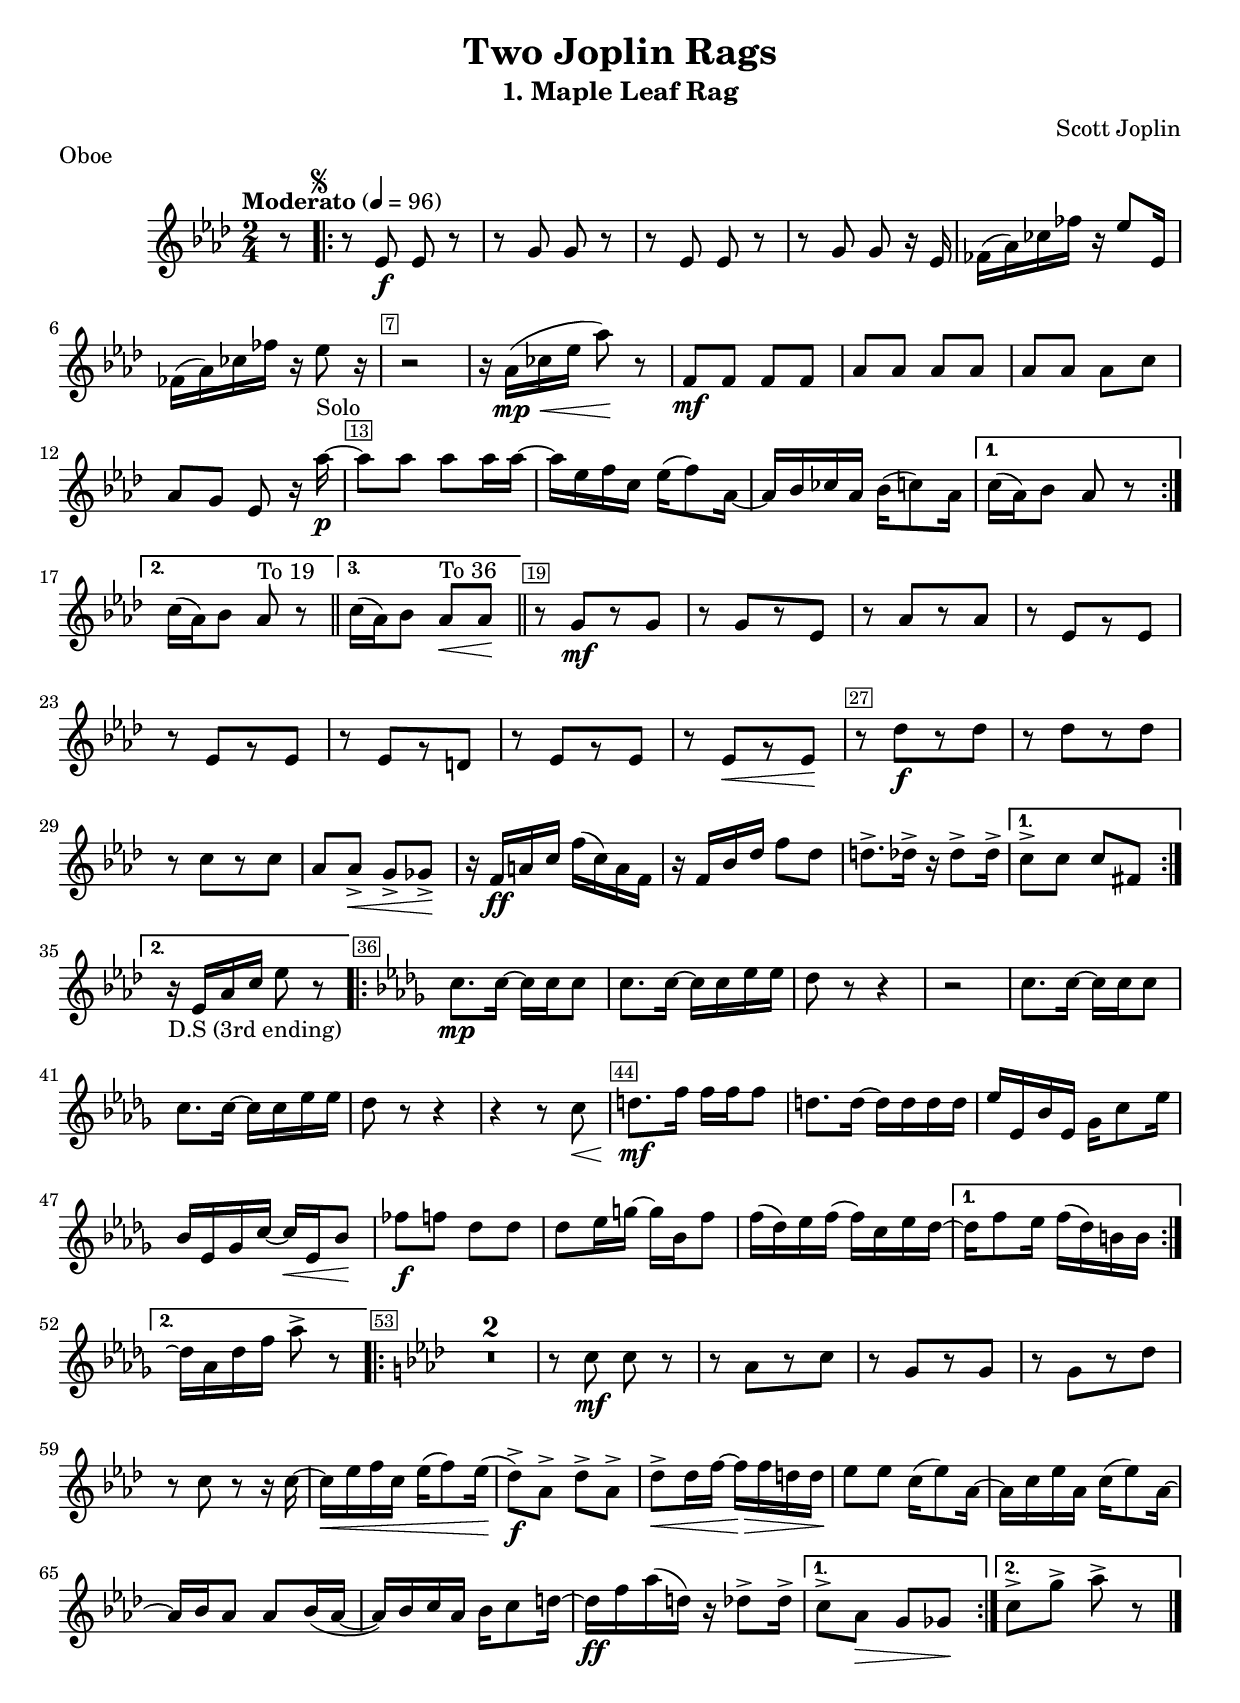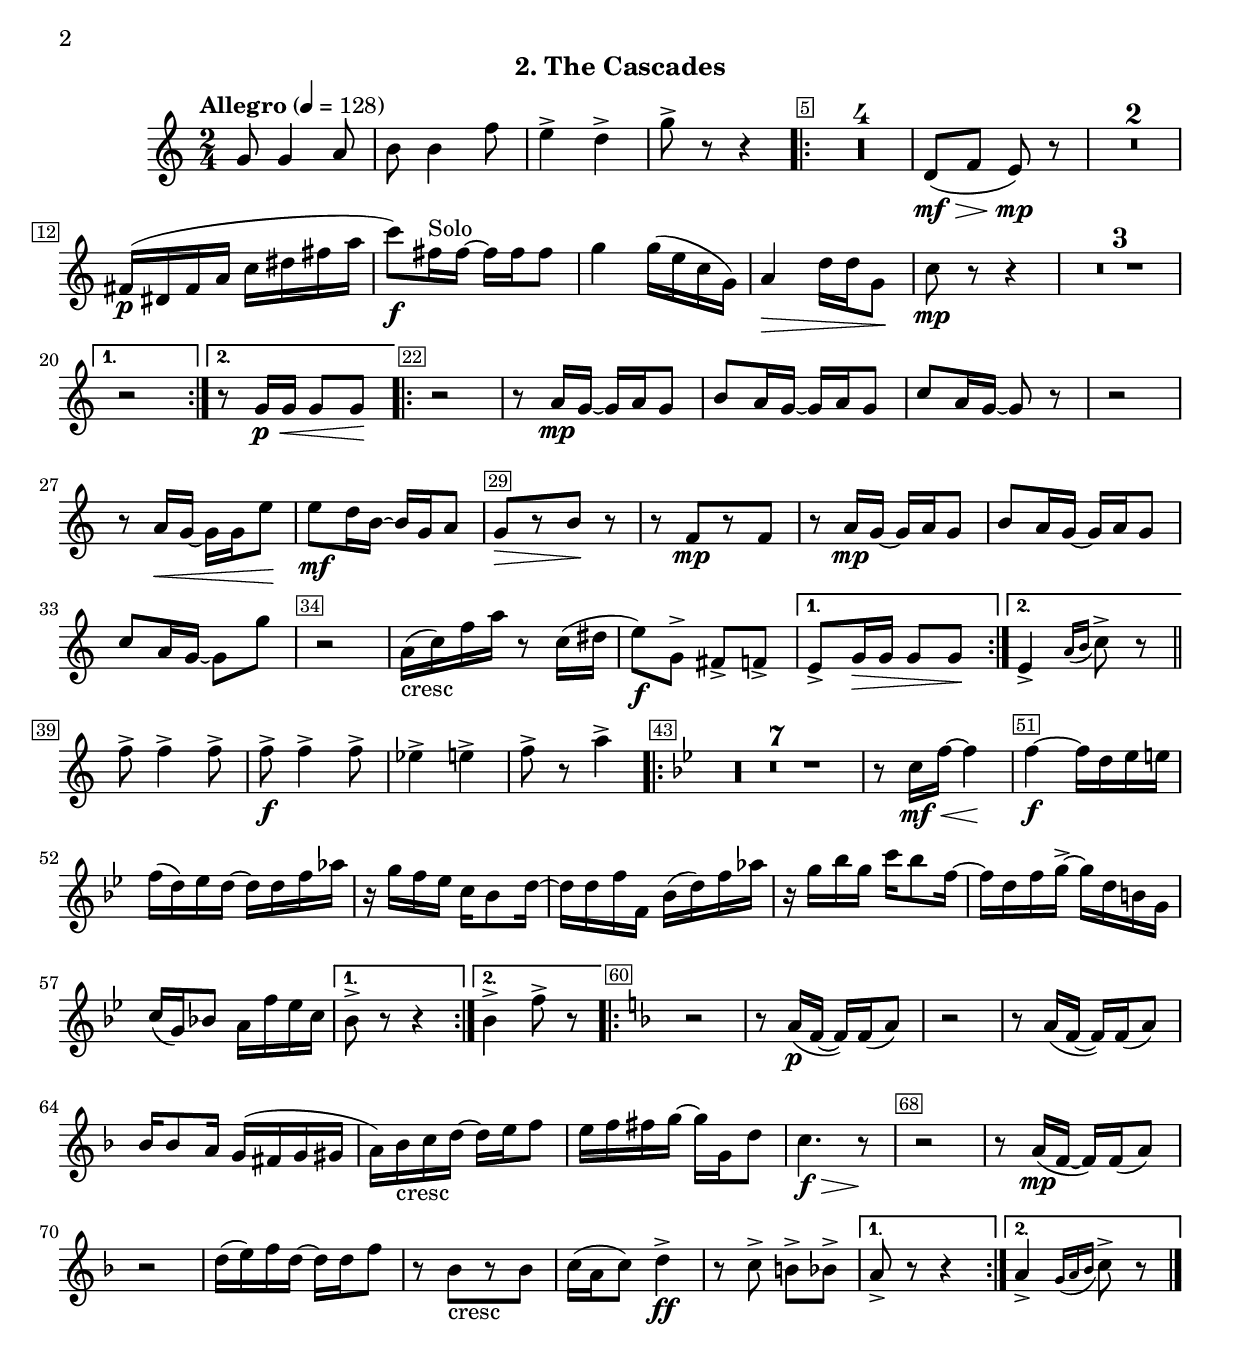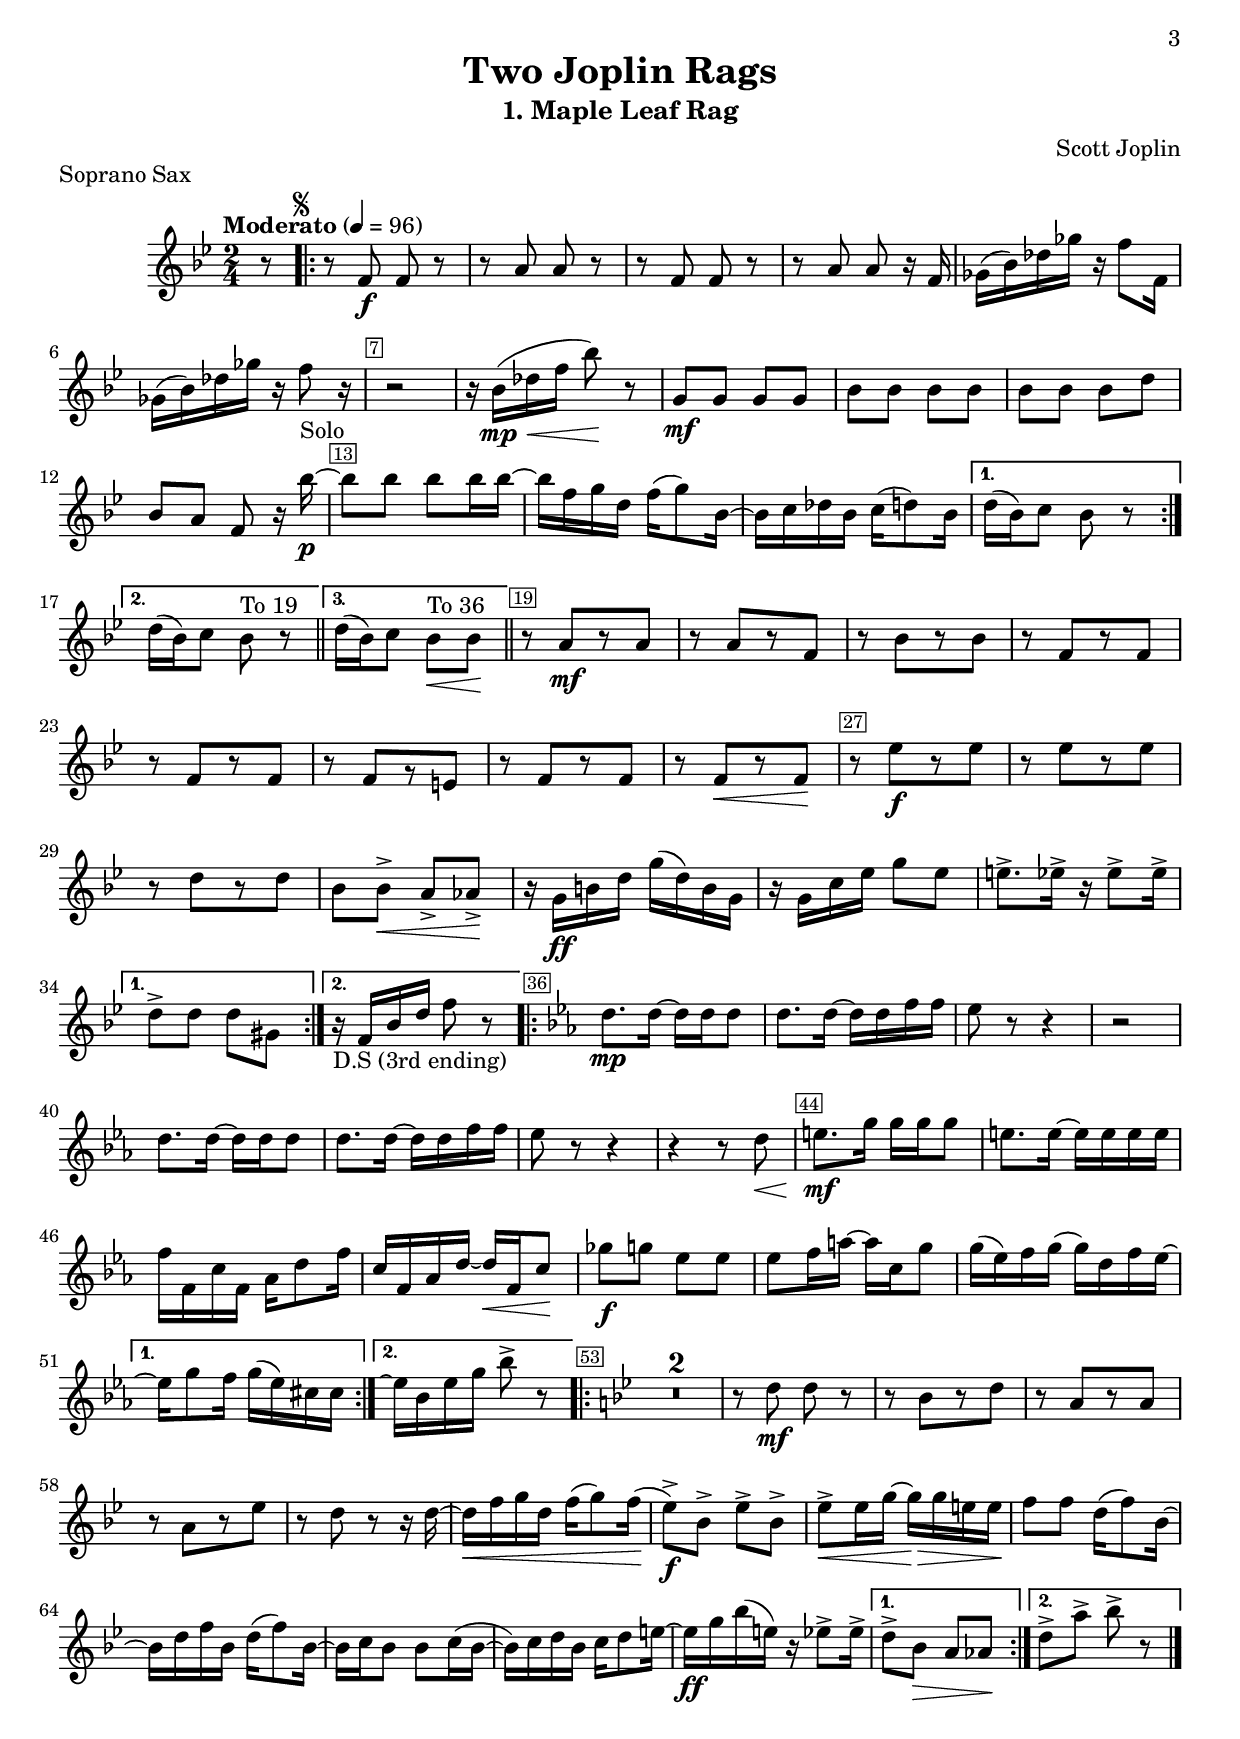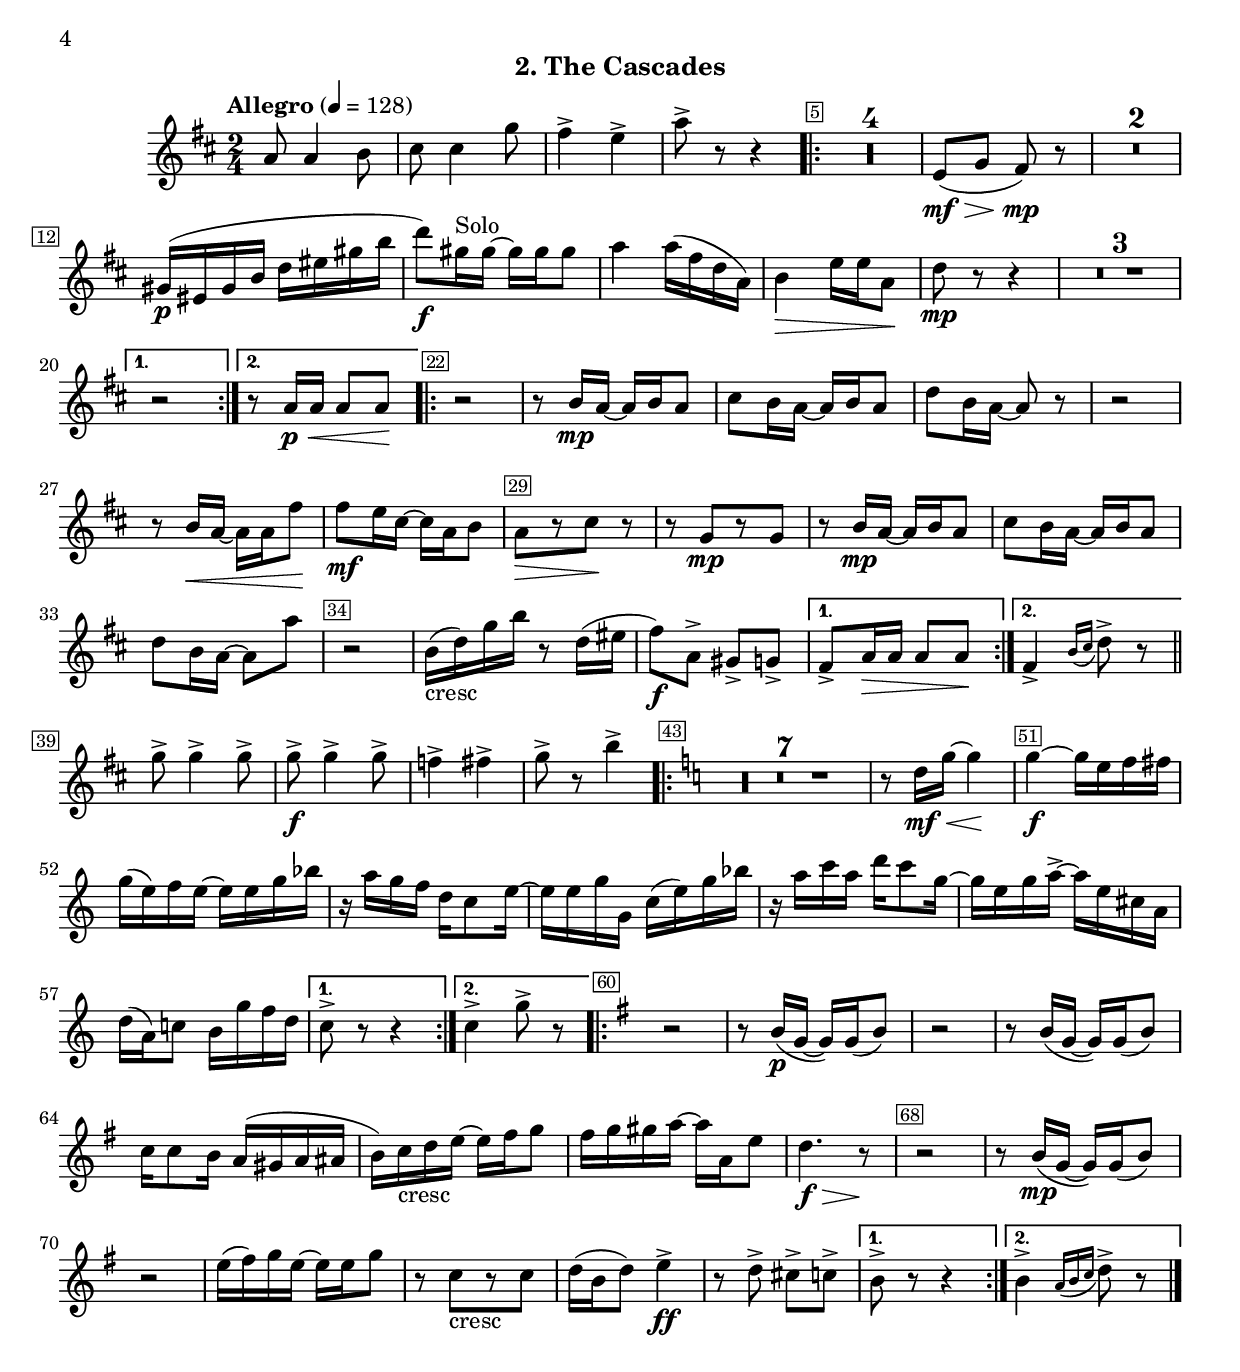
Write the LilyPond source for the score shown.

\language "english"
%{
Two Joplin Rags, transcription for soprano sax of the oboe part of the Two Joplin Rags by Joplin
===================

%}

num =
#(define-music-function (parser location musique) (ly:music?)
    #{ 
      \override Score.BarNumber.break-visibility = ##(#f #t #t)
      $musique 
      \revert Score.BarNumber.break-visibility 
    #})
  

maple_leaf_rag =  \relative c''{
  \key af \major
  \tempo "Moderato" 4 = 96
  \time 2/4
  \partial 8 r8 | \repeat volta 3 {  
    \once \override Score.RehearsalMark.font-size = #-2
    \mark \markup { \musicglyph #"scripts.segno" } r8 ef,8_\f ef8 r8 | r8 g8 g8 r8 | r8 ef8 ef8 r8 | r8 g8 g8 r16 ef16   |
 
  ff16 (af16) cf16 ff16 r16 ef8 ef,16 | ff16 (af16) cf16 ff16 r16 ef8 r16 | 
  \override Score.BarNumber.stencil
    = #(make-stencil-boxer 0.1 0.25 ly:text-interface::print)
         \num r2 | 
  \revert Score.BarNumber.stencil 
  r16 af,16_\mp\< (cf16 ef16 af8\!) r8 | f,8_\mf  f8  f8  f8 |  af8 af8 af8 af8 |
  af8 af8 af8 c8 | af8 g8 ef8 r16 af'16^"Solo"_\p~ | 
  \override Score.BarNumber.stencil
    = #(make-stencil-boxer 0.1 0.25 ly:text-interface::print)
     \num
  af8 af8 af8  af16 af16~ | 
   \revert Score.BarNumber.stencil 
  
  af16 ef16 f16 c16 ef16 (f8) af,16~ |
  af16 bf16 cf16 af16 bf16 (c8) af16   
  
  } \alternative {
    \relative c'' { c16 (af16) bf8 af8 r8}
    {
                    c16 (af16) bf8 af8^"To 19" r8  \bar "||"
    }
    {
                    c16 (af16) bf8 af8^"To 36"\< af8\!  \bar "||"
    }
  }
  
   \repeat volta 2 {
      \override Score.BarNumber.stencil
    = #(make-stencil-boxer 0.1 0.25 ly:text-interface::print)
     \num
     r8 g8\mf[ r8 g8] | 
      
       \revert Score.BarNumber.stencil
      r8 g8[ r8 ef8] |
      r8 af8[ r8 af8] |
      r8 ef8[ r8 ef8] |
      r8 ef8[ r8 ef8] |
      r8 ef8[ r8 d8] |
      r8 ef8[ r8 ef8] |
      r8 ef8\<[ r8 ef8\!] |
        \override Score.BarNumber.stencil
    = #(make-stencil-boxer 0.1 0.25 ly:text-interface::print)
     \num
      r8 df'8\f[ r8 df8] |
       \revert Score.BarNumber.stencil 
       r8 df8[ r8 df8] |
       r8 c8[ r8 c8] |
       af8 af8->\< g8-> gf8->\! |
       r16 f16\ff a16 c16 f16 (c16) a16 f16 |
       r16 f16 bf16 df16 f8 df8 |
       d8.-> df16-> r16 df8-> df16-> 
  } \alternative {
    \relative c'' { c8-> c8 c8 fs,8}
    {
    r16_"D.S (3rd ending)" ef,16 af16 c16 ef8 r8 \bar "||"
    }
  }
  \repeat volta 2 {
     \key df \major
    \override Score.BarNumber.stencil
    = #(make-stencil-boxer 0.1 0.25 ly:text-interface::print)
      \bar ".|:" \num
     c8.\mp c16~ c16 c16 c8 |
       \revert Score.BarNumber.stencil
       c8. c16~ c16 c16 ef16 ef16 |
       df8 r8 r4 | r2 |  c8. c16~ c16 c16 c8 | c8. c16~ c16 c16 ef16 ef16 |df8 r8 r4 |  r4 r8 c8\< |
    \override Score.BarNumber.stencil = #(make-stencil-boxer 0.1 0.25 ly:text-interface::print)
     \num       d8.\mf\! f16 f16 f16 f8 |
     \revert Score.BarNumber.stencil
      d8. d16~ d16 d16 d16 d16 | 
      ef16 ef,16 bf'16 ef,16 gf16 c8 ef16 | bf16 ef,16 gf16 c16~ c16\< ef,16 bf'8\! | ff'8\f f8 df8 df8 | df8 ef16 g16~ g16 bf,16 f'8 |
      f16 (df16) ef16 f16  (f16) c16 ef16 df16~ |
  }
    \alternative {
    \relative c'' {df16 f8 ef16 f16 (df16) b16 b16   }
    { 
      df16\repeatTie  af16 df16 f16 af8-> r8 \bar "||" 
    }
}

\repeat volta 2 {
 \key af \major  
  \compressFullBarRests
   \override Score.BarNumber.stencil
    = #(make-stencil-boxer 0.1 0.25 ly:text-interface::print)
  \bar ".|:"  \num  
  R1*1    |
    \revert Score.BarNumber.stencil
  r8 c,8\mf c8 r8 |
  r8 af8[ r8 c8] | r8 g8[ r8 g8] | r8 g8[ r8 df'8] | r8 c8 r8 r16 c16~ | c16\< ef16 f16 c16 ef16 (f8) ef16\!( | df8->\f) af8-> df8-> af8-> | 
  df8->\< df16 f16~ f16\!\> f16 d16 d16\! | ef8 ef8 c16 (ef8) af,16~ | af16 c16 ef16 af,16 c16 (ef8) af,16~ | af16 bf16 af8 af8 bf16 (af16~ | 
  af16) bf16 c16 af16 bf16 c8 d16~ | d16\ff f16 af16 (d,16) r16 df8-> df16-> | 
  
} \alternative {
    \relative c'' { 
    c8-> af8\> g8 gf8\! 
    
    }
{ c8-> g'8-> af8-> r8 \bar "|." 
}
}

}

the_cascades =  \relative c''{
  \key c \major
  \tempo "Allegro" 4 = 128
  \time 2/4
  g8 g4 a8 | b8 b4 f'8 | e4-> d4-> | g8-> r8 r4 |

  \repeat volta 2 {  
          \compressFullBarRests
           \override Score.BarNumber.stencil
            = #(make-stencil-boxer 0.1 0.25 ly:text-interface::print)
          \bar ".|:"  \num  
          R1*2    |
         \revert Score.BarNumber.stencil 
         d,8\mf\>( f8 e8\mp\!) r8  | 
        R1*1 |
           \override Score.BarNumber.stencil
            = #(make-stencil-boxer 0.1 0.25 ly:text-interface::print)
          \num fs16\p( ds16 fs16 a16 c16 ds16 fs16 a16 |
          \revert Score.BarNumber.stencil 
          c8\f) fs,16^"Solo" fs16~ fs16 fs16 fs8 | g4 g16( e16 c16 g16) | a4\> d16 d16 g,8\! | c8\mp r8 r4 |
        \set Score.skipBars = ##t
        R2*3 |
  } \alternative {
    \relative c'' { r2 }
    {
                    r8 g16\p\< g16 g8 g8\!  
    }
  }  
    \repeat volta 2 {
          \override Score.BarNumber.stencil
            = #(make-stencil-boxer 0.1 0.25 ly:text-interface::print)
          \bar ".|:"  \num  
          r2 |
          \revert Score.BarNumber.stencil 
          r8 a16\mp g16~ g16 a16 g8 | b8 a16 g16~ g16 a16 g8 | c8 a16 g16~ g8 r8 | r2 | r8 a16\< g16~ g16 g16 e'8\! | e8\mf d16 b16~ b16 g16 a8 | 
           \override Score.BarNumber.stencil
            = #(make-stencil-boxer 0.1 0.25 ly:text-interface::print)
            \num g8\>[ r8 b8\!] r8  |
            \revert Score.BarNumber.stencil 
            r8 f8\mp[ r8 f8] | r8 a16\mp g16~ g16 a16 g8 | b8 a16 g16~ g16 a16 g8 | c8 a16 g16~ g8 g'8 |
                         \override Score.BarNumber.stencil
            = #(make-stencil-boxer 0.1 0.25 ly:text-interface::print)
          \num r2 | 
            \revert Score.BarNumber.stencil 
            a,16_"cresc"( c16) f16 a16 r8 c,16 (ds16 | e8\f) g,8-> fs8-> f8-> |
    } \alternative {
     
     \relative c'' { e,8-> g16\> g16 g8 g8\! }
     { 
      e4-> \grace { a16( b16 } c8->) r8 \bar  "||" 
     }  
    }
     \override Score.BarNumber.stencil = #(make-stencil-boxer 0.1 0.25 ly:text-interface::print)
          \num f8-> f4-> f8-> | 
           \revert Score.BarNumber.stencil 
          f8\f-> f4-> f8-> | ef4-> e4-> | f8-> r8 a4-> \bar "||"
        \repeat volta 2 {
       \key bf \major  
              \compressFullBarRests
                     \override Score.BarNumber.stencil
                      = #(make-stencil-boxer 0.1 0.25 ly:text-interface::print)
                    \bar ".|:"  \num  
                    R2*7    |
                \revert Score.BarNumber.stencil
                r8 c,16\mf\< f16~ f4\!  | 
       \override Score.BarNumber.stencil
                      = #(make-stencil-boxer 0.1 0.25 ly:text-interface::print)
                     \num f4\f~ f16 d16 ef16 e16  | 
                     \revert Score.BarNumber.stencil
                    f16( d16) ef16 d16~ d16 d16 f16 af16 | r16 g16 f16 ef16 c16 bf8 d16~ | d16 d16 f16 f,16 bf16( d16) f16 af16 |
                    r16 g16 bf16 g16 c16 bf8 f16~ | f16 d16 f16 g16->~ g16 d16 b16 g16 | c16 (g16) bf!8 a16 f'16 ef16 c16 | 
   } \alternative {
    \relative c'' {bf8-> r8 r4  }
        {  bf4-> f'8-> r8 \bar "||"  }
  }
  
    \repeat volta 2 {
       \key f \major  
                     \override Score.BarNumber.stencil
                      = #(make-stencil-boxer 0.1 0.25 ly:text-interface::print)
                    \bar ".|:"  \num  
                    r2  |
                \revert Score.BarNumber.stencil
                 r8 a,16\p (f16~ f16 ) f16( a8)   |  r2 |  r8 a16 (f16~ f16 ) f16( a8)   | bf16 bf8 a16 g16 (fs16 g16 gs16 |
                 a16) bf16_"cresc" c16 d16~ d16 e16 f8 | e16 f16 fs16 g16~ g16 g,16 d'8 | c4.\f\> r8\!  |
                     \override Score.BarNumber.stencil
                      = #(make-stencil-boxer 0.1 0.25 ly:text-interface::print)
                      \num r2 |
                      \revert Score.BarNumber.stencil
                 r8 a16\mp (f16~ f16 ) f16(a8) | r2 |  d16 (e16) f16 d16~ d16 d16 f8 | r8 bf,8_"cresc"[ r8 bf8] | c16( a16 c8) d4->\ff | r8 c8-> b8-> bf!8-> |
   } \alternative {
    \relative c'' {a8-> r8 r4  }
        {  a4-> \grace  { g16( a16 bf16 } c8->) r8 \bar "|."  }
  }
}
 



\bookpart {
  \header{
    title = "Two Joplin Rags"
    subtitle = "1. Maple Leaf Rag"
    composer = "Scott Joplin"
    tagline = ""  % removed
  }

  \markup {Oboe }
  \score {
      <<
        \new Staff \maple_leaf_rag
      >>
  }
 
  }
  
  
\bookpart {
  \header{
      subtitle = "2. The Cascades"
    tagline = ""  % removed
  }

  
      \score {
          <<
        \new Staff \the_cascades
      >>
    
  }
}
  


\bookpart {
  \header{
   title = "Two Joplin Rags"
   subtitle = "1. Maple Leaf Rag"
    composer = "Scott Joplin"
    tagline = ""  % removed
  }
 \markup {Soprano Sax}
  \score {
    \transpose bf c'
    <<
   
      \new Staff \maple_leaf_rag
    >>
  }
}

\bookpart {
  \header{
      subtitle = "2. The Cascades"
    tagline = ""  % removed
  }

  
      \score {
         \transpose bf c'
          <<
        \new Staff \the_cascades
      >>
    
  }
}

\version "2.18.2"  % necessary for upgrading to future LilyPond versions.
